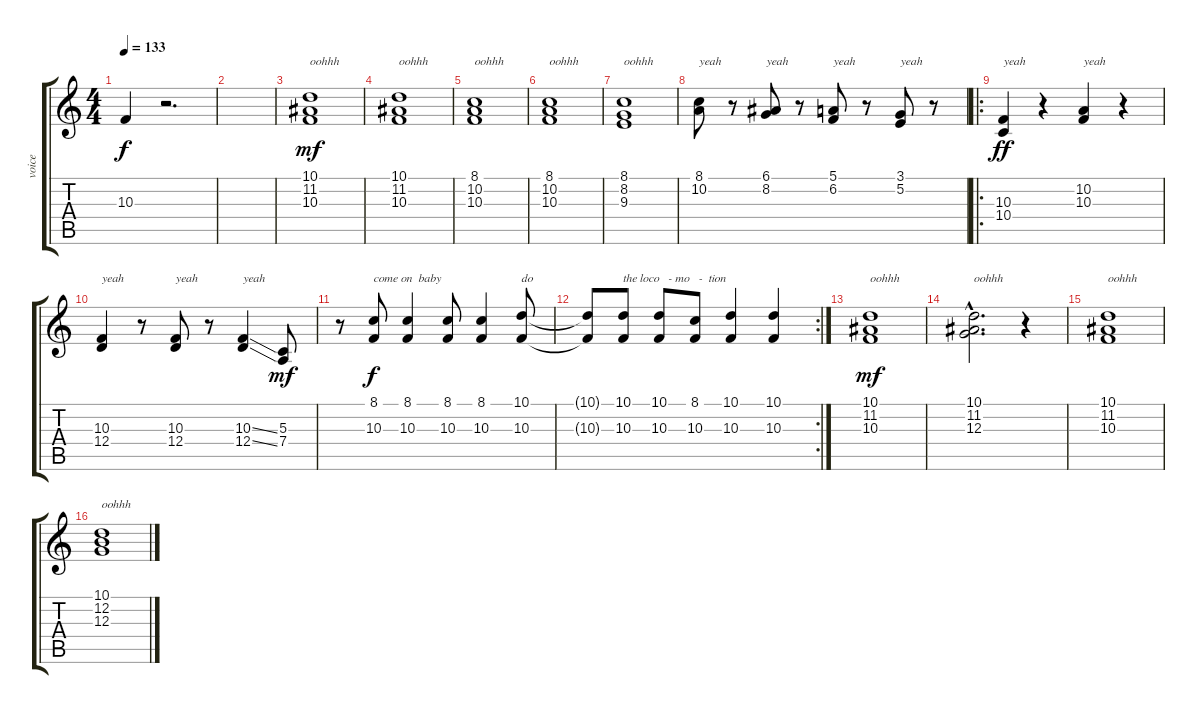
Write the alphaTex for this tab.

\track ("voice" "voice") {instrument cello}
\staff {score tabs}
\tuning (E4 B3 G3 D3 A2 E2) {hide}
\ts (4 4)
\tempo 133
\clef g2
\ks c
10.3{t}.4{dy f} r.2{d} |
|
(10.1 11.2 10.3).1{txt "oohhh" dy mf} |
(10.1 11.2 10.3).1{txt "oohhh"} |
(8.1 10.2 10.3).1{txt "oohhh"} |
(8.1 10.2 10.3).1{txt "oohhh"} |
(8.1 8.2 9.3).1{txt "oohhh"} |
(8.1 10.2).8{txt "yeah"} r.8 (6.1 8.2).8{txt "yeah"} r.8 (5.1 6.2).8{txt "yeah"} r.8 (3.1 5.2).8{txt "yeah"} r.8 |
\ro
(10.3 10.4).4{txt "yeah" dy ff} r.4 (10.2 10.3).4{txt "yeah"} r.4 |
(10.3 12.4).4{txt "yeah"} r.8 (10.3 12.4).8{txt "yeah"} r.8 (10.3{ss} 12.4{ss}).4{txt "yeah"} (5.3 7.4).8{dy mf} |
r.8 (8.1 10.3).8{txt "come on  baby" dy f} (8.1 10.3).4 (8.1 10.3).8 (8.1 10.3).4 (10.1 10.3).8{txt "do"} |
\rc 2
(10.1{t} 10.3{t}).8 (10.1 10.3).8{txt "the loco   - mo   -  tion"} (10.1 10.3).8 (8.1 10.3).8 (10.1 10.3).4 (10.1 10.3).4 |
(10.1 11.2 10.3).1{txt "oohhh" dy mf} |
(10.1{hac} 11.2{hac} 12.3{hac}).2{d txt "oohhh"} r.4 |
(10.1 11.2 10.3).1{txt "oohhh"} |
(10.1 12.2 12.3).1{txt "oohhh"}
